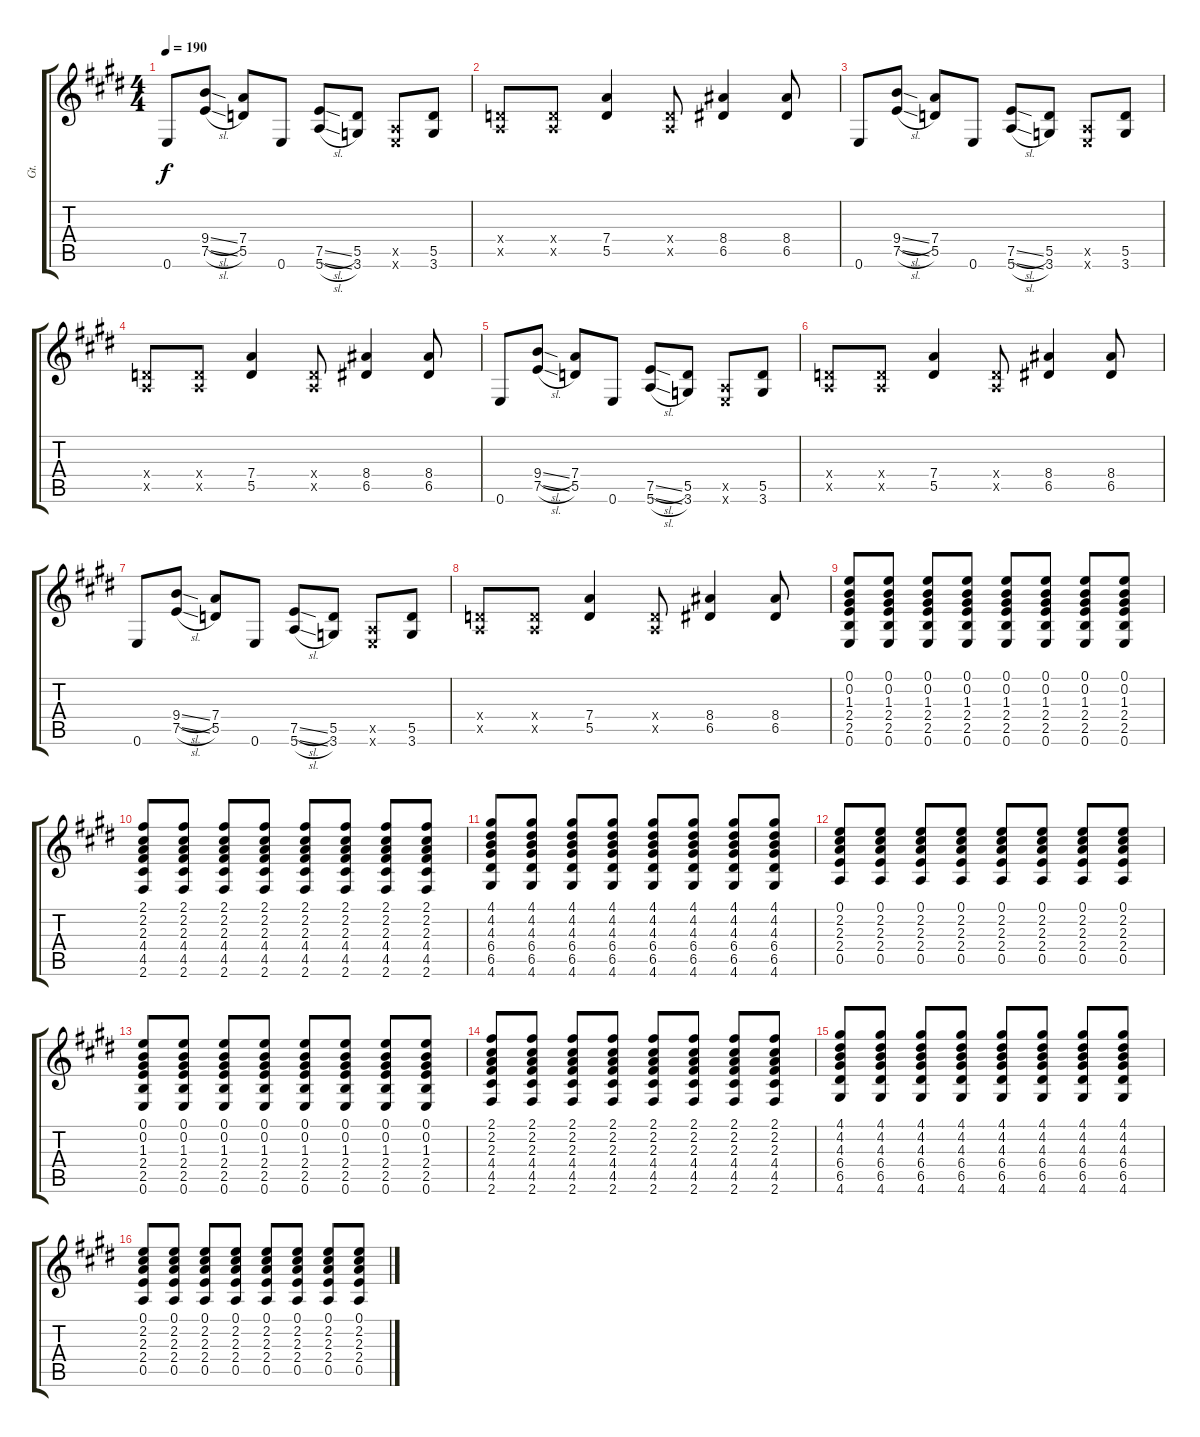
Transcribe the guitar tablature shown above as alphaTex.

\track ("Gt." "Gt.") {instrument overdrivenguitar}
\staff {score tabs}
\tuning (E4 B3 G3 D3 A2 E2) {hide}
\ts (4 4)
\tempo 190
\clef g2
\ks e
0.6.8{dy f} (9.4{sl} 7.5{sl}).8 (7.4 5.5).8 0.6.8 (7.5{sl} 5.6{sl}).8 (5.5 3.6).8 (0.5{x} 0.6{x}).8 (5.5 3.6).8 |
(0.4{x} 0.5{x}).8 (0.4{x} 0.5{x}).8 (7.4 5.5).4 (0.4{x} 0.5{x}).8 (8.4 6.5).4 (8.4 6.5).8 |
0.6.8 (9.4{sl} 7.5{sl}).8 (7.4 5.5).8 0.6.8 (7.5{sl} 5.6{sl}).8 (5.5 3.6).8 (0.5{x} 0.6{x}).8 (5.5 3.6).8 |
(0.4{x} 0.5{x}).8 (0.4{x} 0.5{x}).8 (7.4 5.5).4 (0.4{x} 0.5{x}).8 (8.4 6.5).4 (8.4 6.5).8 |
0.6.8 (9.4{sl} 7.5{sl}).8 (7.4 5.5).8 0.6.8 (7.5{sl} 5.6{sl}).8 (5.5 3.6).8 (0.5{x} 0.6{x}).8 (5.5 3.6).8 |
(0.4{x} 0.5{x}).8 (0.4{x} 0.5{x}).8 (7.4 5.5).4 (0.4{x} 0.5{x}).8 (8.4 6.5).4 (8.4 6.5).8 |
0.6.8 (9.4{sl} 7.5{sl}).8 (7.4 5.5).8 0.6.8 (7.5{sl} 5.6{sl}).8 (5.5 3.6).8 (0.5{x} 0.6{x}).8 (5.5 3.6).8 |
(0.4{x} 0.5{x}).8 (0.4{x} 0.5{x}).8 (7.4 5.5).4 (0.4{x} 0.5{x}).8 (8.4 6.5).4 (8.4 6.5).8 |
(0.1 0.2 1.3 2.4 2.5 0.6).8 (0.1 0.2 1.3 2.4 2.5 0.6).8 (0.1 0.2 1.3 2.4 2.5 0.6).8 (0.1 0.2 1.3 2.4 2.5 0.6).8 (0.1 0.2 1.3 2.4 2.5 0.6).8 (0.1 0.2 1.3 2.4 2.5 0.6).8 (0.1 0.2 1.3 2.4 2.5 0.6).8 (0.1 0.2 1.3 2.4 2.5 0.6).8 |
(2.1 2.2 2.3 4.4 4.5 2.6).8 (2.1 2.2 2.3 4.4 4.5 2.6).8 (2.1 2.2 2.3 4.4 4.5 2.6).8 (2.1 2.2 2.3 4.4 4.5 2.6).8 (2.1 2.2 2.3 4.4 4.5 2.6).8 (2.1 2.2 2.3 4.4 4.5 2.6).8 (2.1 2.2 2.3 4.4 4.5 2.6).8 (2.1 2.2 2.3 4.4 4.5 2.6).8 |
(4.1 4.2 4.3 6.4 6.5 4.6).8 (4.1 4.2 4.3 6.4 6.5 4.6).8 (4.1 4.2 4.3 6.4 6.5 4.6).8 (4.1 4.2 4.3 6.4 6.5 4.6).8 (4.1 4.2 4.3 6.4 6.5 4.6).8 (4.1 4.2 4.3 6.4 6.5 4.6).8 (4.1 4.2 4.3 6.4 6.5 4.6).8 (4.1 4.2 4.3 6.4 6.5 4.6).8 |
(0.1 2.2 2.3 2.4 0.5).8 (0.1 2.2 2.3 2.4 0.5).8 (0.1 2.2 2.3 2.4 0.5).8 (0.1 2.2 2.3 2.4 0.5).8 (0.1 2.2 2.3 2.4 0.5).8 (0.1 2.2 2.3 2.4 0.5).8 (0.1 2.2 2.3 2.4 0.5).8 (0.1 2.2 2.3 2.4 0.5).8 |
(0.1 0.2 1.3 2.4 2.5 0.6).8 (0.1 0.2 1.3 2.4 2.5 0.6).8 (0.1 0.2 1.3 2.4 2.5 0.6).8 (0.1 0.2 1.3 2.4 2.5 0.6).8 (0.1 0.2 1.3 2.4 2.5 0.6).8 (0.1 0.2 1.3 2.4 2.5 0.6).8 (0.1 0.2 1.3 2.4 2.5 0.6).8 (0.1 0.2 1.3 2.4 2.5 0.6).8 |
(2.1 2.2 2.3 4.4 4.5 2.6).8 (2.1 2.2 2.3 4.4 4.5 2.6).8 (2.1 2.2 2.3 4.4 4.5 2.6).8 (2.1 2.2 2.3 4.4 4.5 2.6).8 (2.1 2.2 2.3 4.4 4.5 2.6).8 (2.1 2.2 2.3 4.4 4.5 2.6).8 (2.1 2.2 2.3 4.4 4.5 2.6).8 (2.1 2.2 2.3 4.4 4.5 2.6).8 |
(4.1 4.2 4.3 6.4 6.5 4.6).8 (4.1 4.2 4.3 6.4 6.5 4.6).8 (4.1 4.2 4.3 6.4 6.5 4.6).8 (4.1 4.2 4.3 6.4 6.5 4.6).8 (4.1 4.2 4.3 6.4 6.5 4.6).8 (4.1 4.2 4.3 6.4 6.5 4.6).8 (4.1 4.2 4.3 6.4 6.5 4.6).8 (4.1 4.2 4.3 6.4 6.5 4.6).8 |
(0.1 2.2 2.3 2.4 0.5).8 (0.1 2.2 2.3 2.4 0.5).8 (0.1 2.2 2.3 2.4 0.5).8 (0.1 2.2 2.3 2.4 0.5).8 (0.1 2.2 2.3 2.4 0.5).8 (0.1 2.2 2.3 2.4 0.5).8 (0.1 2.2 2.3 2.4 0.5).8 (0.1 2.2 2.3 2.4 0.5).8
